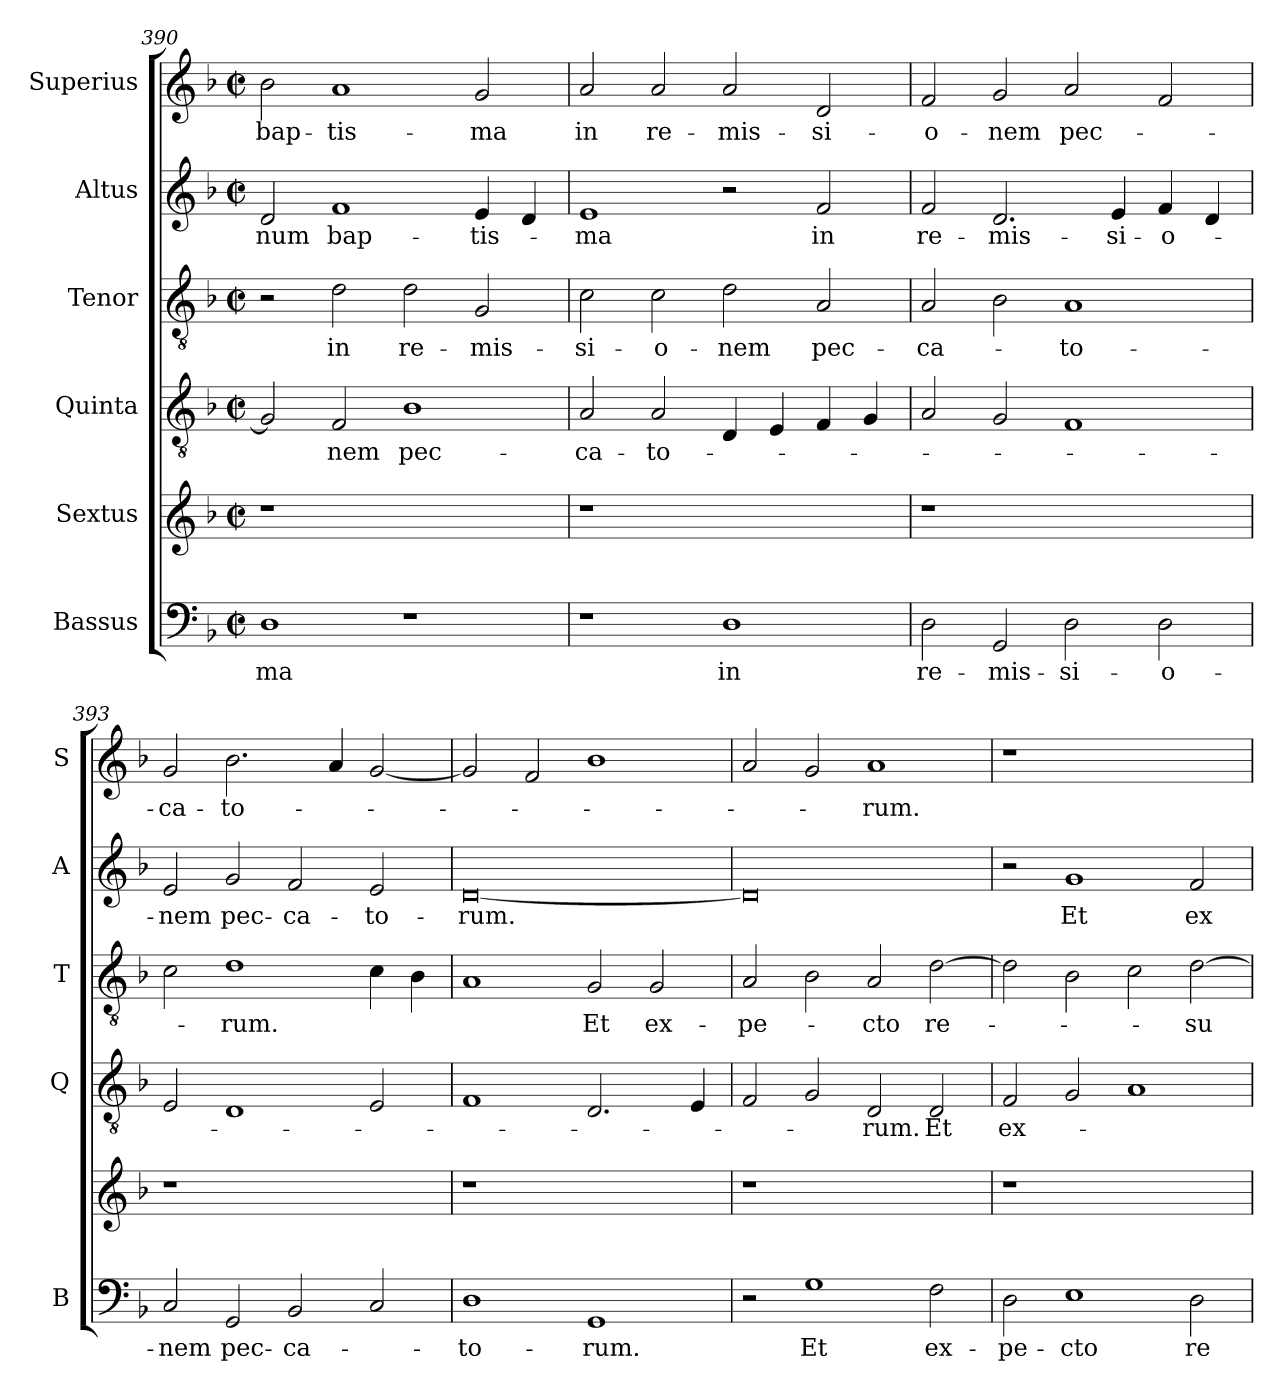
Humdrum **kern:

**kern	**text	**kern	**kern	**text	**kern	**text	**kern	**text	**kern	**text
*part6	*part6	*part5	*part4	*part4	*part3	*part3	*part2	*part2	*part1	*part1
*staff6	*staff6	*staff5	*staff4	*staff4	*staff3	*staff3	*staff2	*staff2	*staff1	*staff1
*I"Bassus	*	*I"Sextus	*I"Quinta	*	*I"Tenor	*	*I"Altus	*	*I"Superius	*
*I'B	*	*	*I'Q	*	*I'T	*	*I'A	*	*I'S	*
*clefF4	*	*clefG2	*clefGv2	*	*clefGv2	*	*clefG2	*	*clefG2	*
*k[b-]	*	*k[b-]	*k[b-]	*	*k[b-]	*	*k[b-]	*	*k[b-]	*
*F:	*	*F:	*F:	*	*F:	*	*F:	*	*F:	*
*M2/2	*	*M2/2	*M2/2	*	*M2/2	*	*M2/2	*	*M2/2	*
*met(c|)	*	*met(c|)	*met(c|)	*	*met(c|)	*	*met(c|)	*	*met(c|)	*
=390	=390	=390	=390	=390	=390	=390	=390	=390	=390	=390
!	!LO:LY:b	!	!	!	!	!	!	!LO:LY:b	!	!LO:LY:b
1D	-ma	1r	2G/]	.	2r	.	2d/	-num	2b-\	bap-
!	!	!	!	!LO:LY:b	!	!LO:LY:b	!	!LO:LY:b	!	!LO:LY:b
.	.	.	2F/	-nem	2d\	in	1f	bap-	1a	-tis-
!	!	!	!	!LO:LY:b	!	!LO:LY:b	!	!	!	!
1r	.	1ryy	1B-	pec-	2d\	re-	.	.	.	.
!	!	!	!	!	!	!LO:LY:b	!	!LO:LY:b	!	!LO:LY:b
.	.	.	.	.	2G/	-mis-	4e/	-tis-	2g/	-ma
.	.	.	.	.	.	.	4d/	.	.	.
=391	=391	=391	=391	=391	=391	=391	=391	=391	=391	=391
!	!	!	!	!LO:LY:b	!	!LO:LY:b	!	!LO:LY:b	!	!LO:LY:b
1r	.	1r	2A/	-ca-	2c\	-si-	1e	-ma	2a/	in
!	!	!	!	!LO:LY:b	!	!LO:LY:b	!	!	!	!LO:LY:b
.	.	.	2A/	-to-	2c\	-o-	.	.	2a/	re-
!	!LO:LY:b	!	!	!	!	!LO:LY:b	!	!	!	!LO:LY:b
1D	in	1ryy	4D/	.	2d\	-nem	2r	.	2a/	-mis-
.	.	.	4E/	.	.	.	.	.	.	.
!	!	!	!	!	!	!LO:LY:b	!	!LO:LY:b	!	!LO:LY:b
.	.	.	4F/	.	2A/	pec-	2f/	in	2d/	-si-
.	.	.	4G/	.	.	.	.	.	.	.
=392	=392	=392	=392	=392	=392	=392	=392	=392	=392	=392
!	!LO:LY:b	!	!	!	!	!LO:LY:b	!	!LO:LY:b	!	!LO:LY:b
2D\	re-	1r	2A/	.	2A/	-ca-	2f/	re-	2f/	-o-
!	!LO:LY:b	!	!	!	!	!	!	!LO:LY:b	!	!LO:LY:b
2GG/	-mis-	.	2G/	.	2B-\	.	2.d/	-mis-	2g/	-nem
!	!LO:LY:b	!	!	!	!	!LO:LY:b	!	!	!	!LO:LY:b
2D\	-si-	1ryy	1F	.	1A	-to-	.	.	2a/	pec-
!	!	!	!	!	!	!	!	!LO:LY:b	!	!
.	.	.	.	.	.	.	4e/	-si-	.	.
!	!LO:LY:b	!	!	!	!	!	!	!LO:LY:b	!	!
2D\	-o-	.	.	.	.	.	4f/	-o-	2f/	.
.	.	.	.	.	.	.	4d/	.	.	.
=393	=393	=393	=393	=393	=393	=393	=393	=393	=393	=393
!	!LO:LY:b	!	!	!	!	!	!	!LO:LY:b	!	!LO:LY:b
2C/	-nem	1r	2E/	.	2c\	.	2e/	-nem	2g/	-ca-
!	!LO:LY:b	!	!	!	!	!LO:LY:b	!	!LO:LY:b	!	!LO:LY:b
2GG/	pec-	.	1D	.	1d	-rum.	2g/	pec-	2.b-\	-to-
!	!LO:LY:b	!	!	!	!	!	!	!LO:LY:b	!	!
2BB-/	-ca-	1ryy	.	.	.	.	2f/	-ca-	.	.
.	.	.	.	.	.	.	.	.	4a/	.
!	!	!	!	!	!	!	!	!LO:LY:b	!	!
2C/	.	.	2E/	.	4c\	.	2e/	-to-	[2g/	.
.	.	.	.	.	4B-\	.	.	.	.	.
=394	=394	=394	=394	=394	=394	=394	=394	=394	=394	=394
!	!LO:LY:b	!	!	!	!	!	!	!LO:LY:b	!	!
1D	-to-	1r	1F	.	1A	.	[0d	-rum.	2g/]	.
.	.	.	.	.	.	.	.	.	2f/	.
!	!LO:LY:b	!	!	!	!	!LO:LY:b	!	!	!	!
1GG	-rum.	1ryy	2.D/	.	2G/	Et	.	.	1b-	.
!	!	!	!	!	!	!LO:LY:b	!	!	!	!
.	.	.	.	.	2G/	ex-	.	.	.	.
.	.	.	4E/	.	.	.	.	.	.	.
!!LO:PB:g=z
=395	=395	=395	=395	=395	=395	=395	=395	=395	=395	=395
!	!	!	!	!	!	!LO:LY:b	!	!	!	!
2r	.	1r	2F/	.	2A/	-pe-	0d]	.	2a/	.
!	!LO:LY:b	!	!	!	!	!	!	!	!	!
1G	Et	.	2G/	.	2B-\	.	.	.	2g/	.
!	!	!	!	!LO:LY:b	!	!LO:LY:b	!	!	!	!LO:LY:b
.	.	1ryy	2D/	-rum.	2A/	-cto	.	.	1a	-rum.
!	!LO:LY:b	!	!	!LO:LY:b	!	!LO:LY:b	!	!	!	!
2F\	ex-	.	2D/	Et	[2d\	re-	.	.	.	.
=396	=396	=396	=396	=396	=396	=396	=396	=396	=396	=396
!	!LO:LY:b	!	!	!LO:LY:b	!	!	!	!	!	!
2D\	-pe-	1r	2F/	ex-	2d\]	.	2r	.	1r	.
!	!LO:LY:b	!	!	!	!	!	!	!LO:LY:b	!	!
1E	-cto	.	2G/	.	2B-\	.	1g	Et	.	.
.	.	1ryy	1A	.	2c\	.	.	.	1ryy	.
!	!LO:LY:b	!	!	!	!	!LO:LY:b	!	!LO:LY:b	!	!
2D\	re-	.	.	.	[2d\	-su-	2f/	ex-	.	.
=	=	=	=	=	=	=	=	=	=	=
*-	*-	*-	*-	*-	*-	*-	*-	*-	*-	*-
